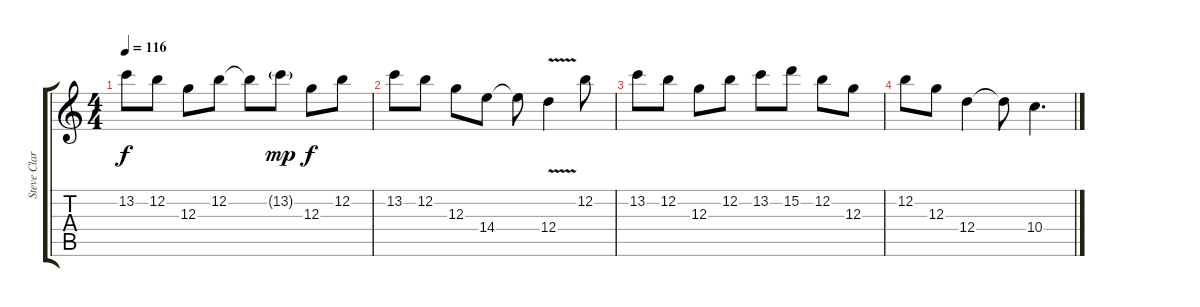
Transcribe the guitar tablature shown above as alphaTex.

\track ("Steve Clark" "Steve Clar") {instrument distortionguitar}
\staff {score tabs}
\tuning (E4 B3 G3 D3 A2 E2) {hide}
\ts (4 4)
\tempo 116
\clef g2
\ks c
13.2.8{dy f volume 0} 12.2.8 12.3.8 12.2.8 12.2{t}.8 13.2{g}.8{dy mp} 12.3.8{dy f} 12.2.8 |
13.2.8 12.2.8 12.3.8 14.4.8 14.4{t}.8 12.4{v}.4 12.2.8 |
13.2.8 12.2.8 12.3.8 12.2.8 13.2.8 15.2.8 12.2.8 12.3.8 |
12.2.8 12.3.8 12.4.4 12.4{t}.8 10.4.4{d}
